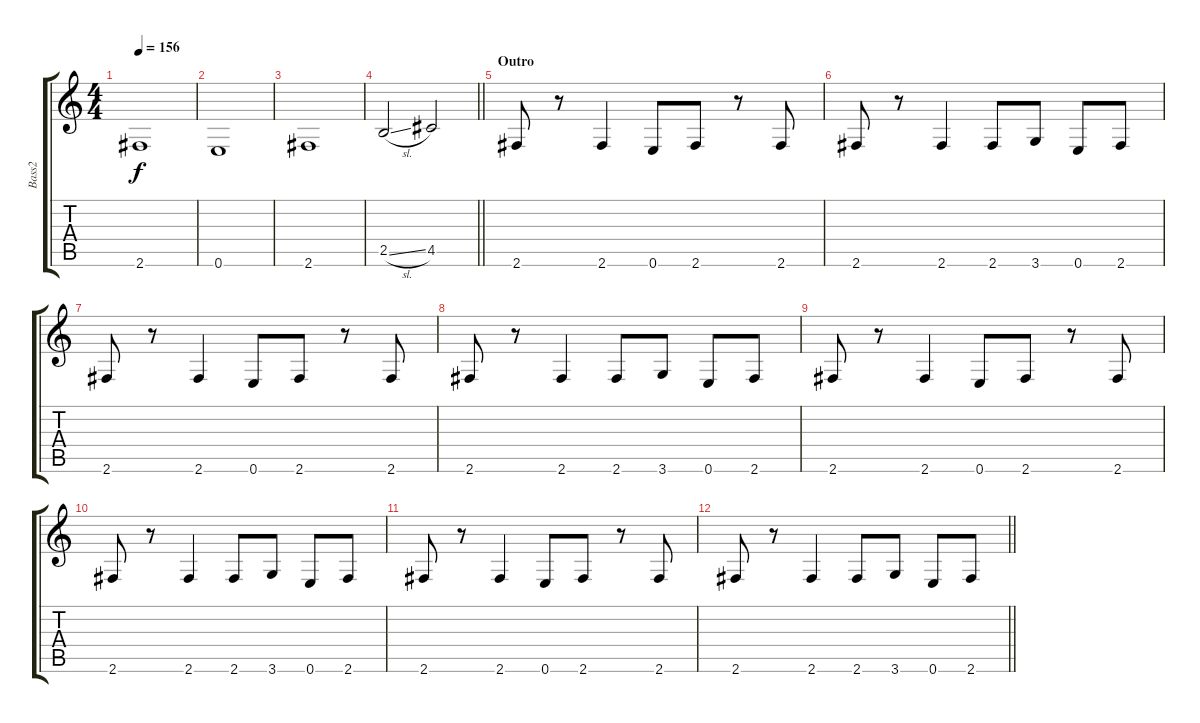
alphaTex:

\track ("Bass2" "Bass2") {instrument electricbassfinger}
\staff {score tabs}
\tuning (E4 B3 G3 D3 A2 E2) {hide}
\ts (4 4)
\tempo 156
\clef g2
\ks c
2.6.1{dy f} |
0.6.1 |
2.6.1 |
\barLineRight lightlight
2.5{sl}.2 4.5.2 |
\section ("" "Outro")
2.6.8 r.8 2.6.4 0.6.8 2.6.8 r.8 2.6.8 |
2.6.8 r.8 2.6.4 2.6.8 3.6.8 0.6.8 2.6.8 |
2.6.8 r.8 2.6.4 0.6.8 2.6.8 r.8 2.6.8 |
2.6.8 r.8 2.6.4 2.6.8 3.6.8 0.6.8 2.6.8 |
2.6.8 r.8 2.6.4 0.6.8 2.6.8 r.8 2.6.8 |
2.6.8 r.8 2.6.4 2.6.8 3.6.8 0.6.8 2.6.8 |
2.6.8 r.8 2.6.4 0.6.8 2.6.8 r.8 2.6.8 |
\barLineRight lightlight
2.6.8 r.8 2.6.4 2.6.8 3.6.8 0.6.8 2.6.8
